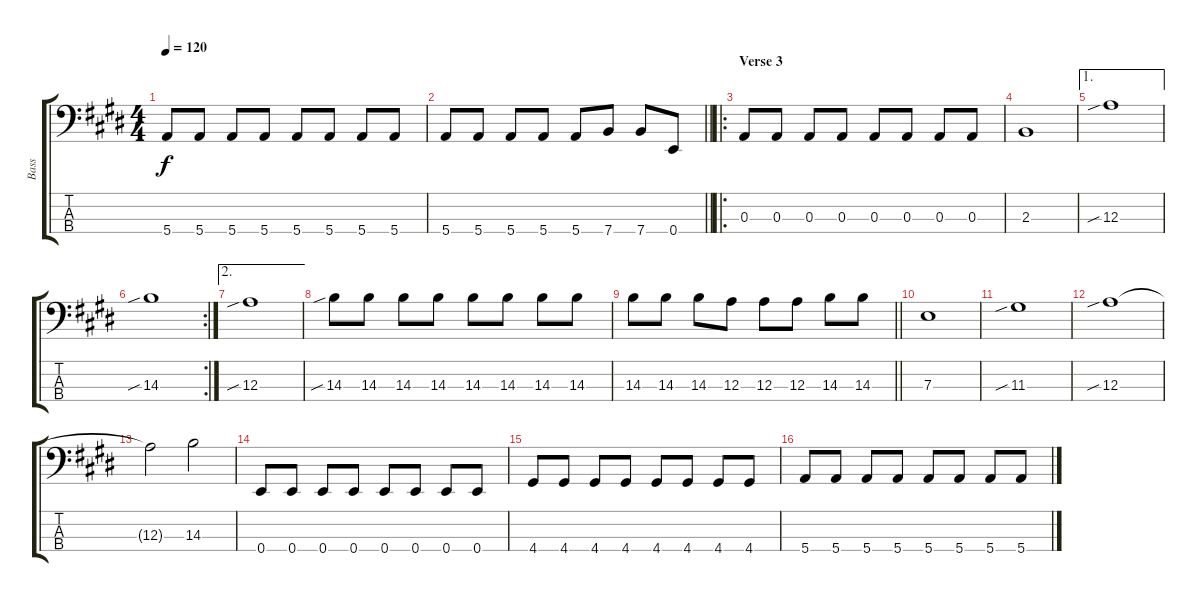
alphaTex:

\track ("Bass" "Bass") {instrument electricbasspick}
\staff {score tabs}
\tuning (G2 D2 A1 E1) {hide}
\ts (4 4)
\tempo 120
\clef f4
\ks c#minor
5.4.8{dy f} 5.4.8 5.4.8 5.4.8 5.4.8 5.4.8 5.4.8 5.4.8 |
\barLineRight lightlight
5.4.8 5.4.8 5.4.8 5.4.8 5.4.8 7.4.8 7.4.8 0.4.8 |
\ro
\section ("" "Verse 3")
\ks e
0.3.8 0.3.8 0.3.8 0.3.8 0.3.8 0.3.8 0.3.8 0.3.8 |
2.3.1 |
\ae 1
12.3{sib}.1 |
\rc 2
14.3{sib}.1 |
\ae 2
12.3{sib}.1 |
14.3{sib}.8 14.3.8 14.3.8 14.3.8 14.3.8 14.3.8 14.3.8 14.3.8 |
\barLineRight lightlight
14.3.8 14.3.8 14.3.8 12.3.8 12.3.8 12.3.8 14.3.8 14.3.8 |
7.3.1 |
\ks c#minor
11.3{sib}.1 |
12.3{sib}.1 |
12.3{t}.2 14.3.2 |
\ks e
0.4.8 0.4.8 0.4.8 0.4.8 0.4.8 0.4.8 0.4.8 0.4.8 |
4.4.8 4.4.8 4.4.8 4.4.8 4.4.8 4.4.8 4.4.8 4.4.8 |
5.4.8 5.4.8 5.4.8 5.4.8 5.4.8 5.4.8 5.4.8 5.4.8
